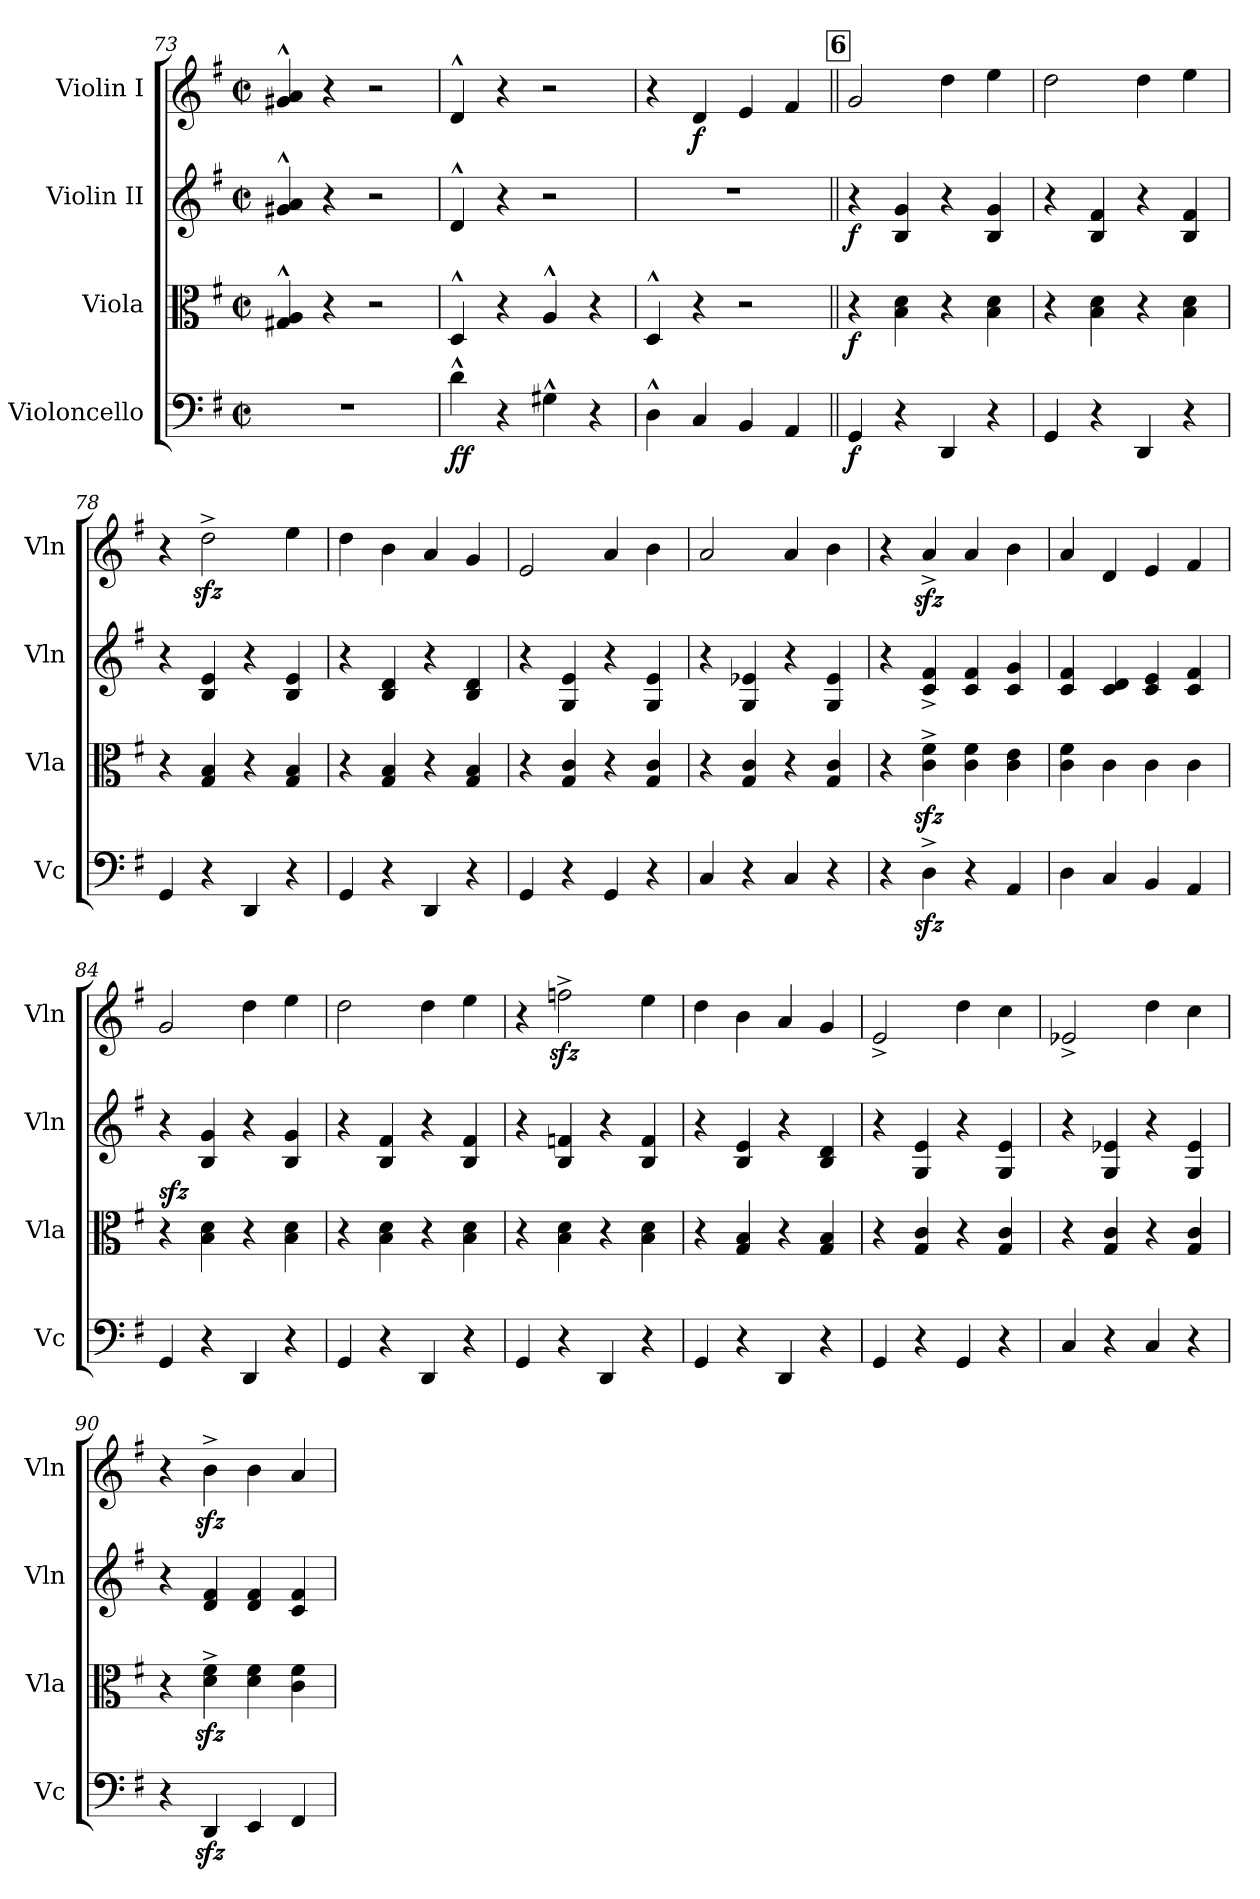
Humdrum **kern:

**kern	**dynam	**kern	**dynam	**kern	**dynam	**kern	**dynam
*part4	*part4	*part3	*part3	*part2	*part2	*part1	*part1
*staff4	*staff4	*staff3	*staff3	*staff2	*staff2	*staff1	*staff1
*I"Violoncello	*	*I"Viola	*	*I"Violin II	*	*I"Violin I	*
*I'Vc	*	*I'Vla	*	*I'Vln	*	*I'Vln	*
*clefF4	*	*clefC3	*	*clefG2	*	*clefG2	*
*k[f#]	*	*k[f#]	*	*k[f#]	*	*k[f#]	*
*M2/2	*	*M2/2	*	*M2/2	*	*M2/2	*
*met(c|)	*	*met(c|)	*	*met(c|)	*	*met(c|)	*
=73	=73	=73	=73	=73	=73	=73	=73
1r	.	4G#X/^^ 4A/^^	.	4g#X/^^ 4a/^^	.	4g#X/^^ 4a/^^	.
.	.	4r	.	4r	.	4r	.
.	.	2r	.	2r	.	2r	.
!!LO:LB:g=z
=74	=74	=74	=74	=74	=74	=74	=74
!	!LO:DY:b	!	!	!	!	!	!
4d^^\	ff	4D^^/	.	4d^^/	.	4d^^/	.
4r	.	4r	.	4r	.	4r	.
4G#X^^\	.	4A^^/	.	2r	.	2r	.
4r	.	4r	.	.	.	.	.
=75	=75	=75	=75	=75	=75	=75	=75
4D^^\	.	4D^^/	.	1r	.	4r	.
!	!	!	!	!	!	!	!LO:DY:b
4C/	.	4r	.	.	.	4d/	f
4BB/	.	2r	.	.	.	4e/	.
4AA/	.	.	.	.	.	4f#/	.
!!LO:REH:place=s1:a:B:fs=14:t=6
=76||	=76||	=76||	=76||	=76||	=76||	=76||	=76||
!	!LO:DY:b	!	!LO:DY:b	!	!LO:DY:b	!	!
4GG/	f	4r	f	4r	f	2g/	.
4r	.	4B\ 4d\	.	4B/ 4g/	.	.	.
4DD/	.	4r	.	4r	.	4dd\	.
4r	.	4B\ 4d\	.	4B/ 4g/	.	4ee\	.
=77	=77	=77	=77	=77	=77	=77	=77
4GG/	.	4r	.	4r	.	2dd\	.
4r	.	4B\ 4d\	.	4B/ 4f#/	.	.	.
4DD/	.	4r	.	4r	.	4dd\	.
4r	.	4B\ 4d\	.	4B/ 4f#/	.	4ee\	.
=78	=78	=78	=78	=78	=78	=78	=78
4GG/	.	4r	.	4r	.	4r	.
4r	.	4G/ 4B/	.	4B/ 4e/	.	2ddzz<^\	.
4DD/	.	4r	.	4r	.	.	.
4r	.	4G/ 4B/	.	4B/ 4e/	.	4ee\	.
=79	=79	=79	=79	=79	=79	=79	=79
4GG/	.	4r	.	4r	.	4dd\	.
4r	.	4G/ 4B/	.	4B/ 4d/	.	4b\	.
4DD/	.	4r	.	4r	.	4a/	.
4r	.	4G/ 4B/	.	4B/ 4d/	.	4g/	.
=80	=80	=80	=80	=80	=80	=80	=80
4GG/	.	4r	.	4r	.	2e/	.
4r	.	4G/ 4c/	.	4G/ 4e/	.	.	.
4GG/	.	4r	.	4r	.	4a/	.
4r	.	4G/ 4c/	.	4G/ 4e/	.	4b\	.
=81	=81	=81	=81	=81	=81	=81	=81
4C/	.	4r	.	4r	.	2a/	.
4r	.	4G/ 4c/	.	4G/ 4e-X/	.	.	.
4C/	.	4r	.	4r	.	4a/	.
4r	.	4G/ 4c/	.	4G/ 4e-/	.	4b\	.
=82	=82	=82	=82	=82	=82	=82	=82
4r	.	4r	.	4r	.	4r	.
4Dzz<^\	.	4c\zz<^ 4f#\zz<^	.	4c/^ 4f#/^	.	4azz<^/	.
4r	.	4c\ 4f#\	.	4c/ 4f#/	.	4a/	.
4AA/	.	4c\ 4e\	.	4c/ 4g/	.	4b\	.
=83	=83	=83	=83	=83	=83	=83	=83
4D\	.	4c\ 4f#\	.	4c/ 4f#/	.	4a/	.
4C/	.	4c\	.	4c/ 4d/	.	4d/	.
4BB/	.	4c\	.	4c/ 4e/	.	4e/	.
4AA/	.	4c\	.	4c/ 4f#/	.	4f#/	.
=84	=84	=84	=84	=84	=84	=84	=84
!	!	!	!LO:DY:a	!	!	!	!
4GG/	.	4r	sfz	4r	.	2g/	.
4r	.	4B\ 4d\	.	4B/ 4g/	.	.	.
4DD/	.	4r	.	4r	.	4dd\	.
4r	.	4B\ 4d\	.	4B/ 4g/	.	4ee\	.
!!LO:PB:g=z
=85	=85	=85	=85	=85	=85	=85	=85
4GG/	.	4r	.	4r	.	2dd\	.
4r	.	4B\ 4d\	.	4B/ 4f#/	.	.	.
4DD/	.	4r	.	4r	.	4dd\	.
4r	.	4B\ 4d\	.	4B/ 4f#/	.	4ee\	.
=86	=86	=86	=86	=86	=86	=86	=86
4GG/	.	4r	.	4r	.	4r	.
4r	.	4B\ 4d\	.	4B/ 4fn/	.	2ffnzz<^\	.
4DD/	.	4r	.	4r	.	.	.
4r	.	4B\ 4d\	.	4B/ 4f/	.	4ee\	.
=87	=87	=87	=87	=87	=87	=87	=87
4GG/	.	4r	.	4r	.	4dd\	.
4r	.	4G/ 4B/	.	4B/ 4e/	.	4b\	.
4DD/	.	4r	.	4r	.	4a/	.
4r	.	4G/ 4B/	.	4B/ 4d/	.	4g/	.
=88	=88	=88	=88	=88	=88	=88	=88
4GG/	.	4r	.	4r	.	2e^/	.
4r	.	4G/ 4c/	.	4G/ 4e/	.	.	.
4GG/	.	4r	.	4r	.	4dd\	.
4r	.	4G/ 4c/	.	4G/ 4e/	.	4cc\	.
=89	=89	=89	=89	=89	=89	=89	=89
4C/	.	4r	.	4r	.	2e-X^/	.
4r	.	4G/ 4c/	.	4G/ 4e-X/	.	.	.
4C/	.	4r	.	4r	.	4dd\	.
4r	.	4G/ 4c/	.	4G/ 4e-/	.	4cc\	.
=90	=90	=90	=90	=90	=90	=90	=90
4r	.	4r	.	4r	.	4r	.
4DDzz</	.	4d\zz<^ 4f#\zz<^	.	4d/ 4f#/	.	4bzz<^\	.
4EE/	.	4d\ 4f#\	.	4d/ 4f#/	.	4b\	.
4FF#/	.	4c\ 4f#\	.	4c/ 4f#/	.	4a/	.
=	=	=	=	=	=	=	=
*-	*-	*-	*-	*-	*-	*-	*-
